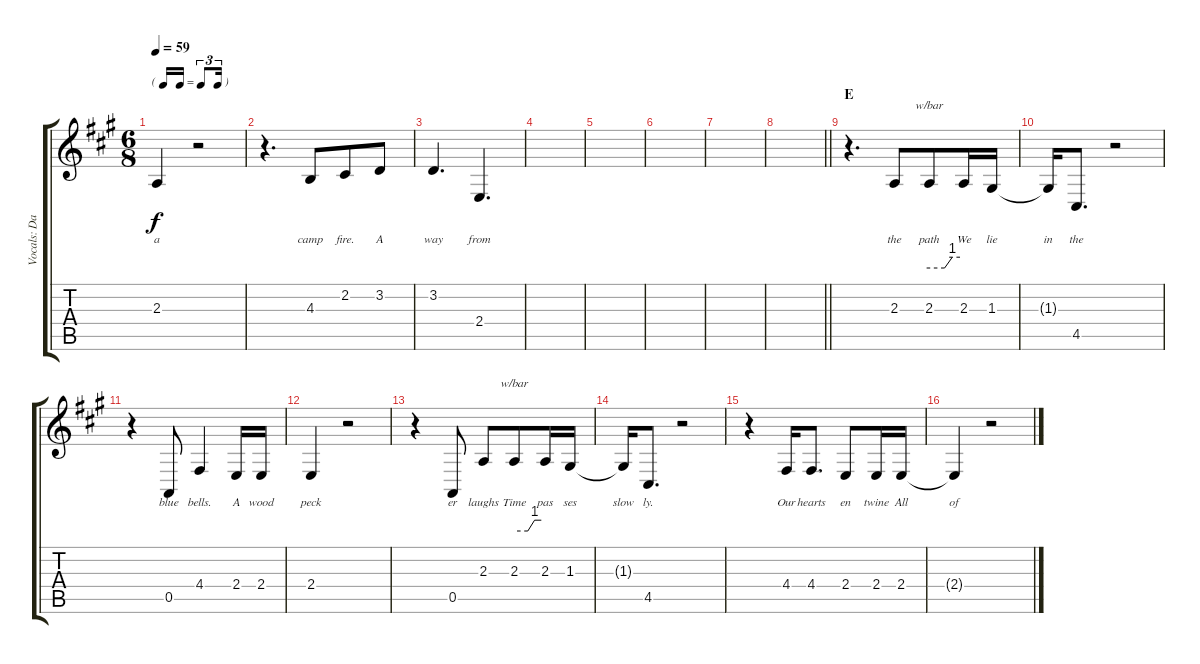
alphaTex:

\track ("Vocals: David Gilmour" "Vocals: Da") {instrument synthbrass2}
\staff {score tabs}
\tuning (E4 B3 G3 D3 A2 E2) {hide}
\ts (6 8)
\tf triplet16th
\tempo 59
\clef g2
\ks a
2.3.4{lyrics (0 "a") lyrics (1 "") lyrics (2 "") lyrics (3 "") lyrics (4 "") dy f} r.2 |
r.4{d} 4.3.8{lyrics (0 "camp") lyrics (1 "") lyrics (2 "") lyrics (3 "") lyrics (4 "")} 2.2.8{lyrics (0 "fire.") lyrics (1 "") lyrics (2 "") lyrics (3 "") lyrics (4 "")} 3.2.8{lyrics (0 "A") lyrics (1 "") lyrics (2 "") lyrics (3 "") lyrics (4 "")} |
3.2.4{d lyrics (0 "way") lyrics (1 "") lyrics (2 "") lyrics (3 "") lyrics (4 "")} 2.4.4{d lyrics (0 "from") lyrics (1 "") lyrics (2 "") lyrics (3 "") lyrics (4 "")} |
|
|
|
|
\barLineRight lightlight
|
\section ("" "E")
r.4{d} 2.3.8{lyrics (0 "the") lyrics (1 "") lyrics (2 "") lyrics (3 "") lyrics (4 "")} 2.3.8{tbe (custom default 0 0 30 0 45 4 60 4) lyrics (0 "path") lyrics (1 "") lyrics (2 "") lyrics (3 "") lyrics (4 "")} 2.3.16{lyrics (0 "We") lyrics (1 "") lyrics (2 "") lyrics (3 "") lyrics (4 "")} 1.3.16{lyrics (0 "lie") lyrics (1 "") lyrics (2 "") lyrics (3 "") lyrics (4 "")} |
1.3{t}.16{lyrics (0 "in") lyrics (1 "") lyrics (2 "") lyrics (3 "") lyrics (4 "")} 4.5.8{d lyrics (0 "the") lyrics (1 "") lyrics (2 "") lyrics (3 "") lyrics (4 "")} r.2 |
r.4 0.5.8{lyrics (0 "blue") lyrics (1 "") lyrics (2 "") lyrics (3 "") lyrics (4 "")} 4.4.4{lyrics (0 "bells.") lyrics (1 "") lyrics (2 "") lyrics (3 "") lyrics (4 "")} 2.4.16{lyrics (0 "A") lyrics (1 "") lyrics (2 "") lyrics (3 "") lyrics (4 "")} 2.4.16{lyrics (0 "wood") lyrics (1 "") lyrics (2 "") lyrics (3 "") lyrics (4 "")} |
2.4.4{lyrics (0 "peck") lyrics (1 "") lyrics (2 "") lyrics (3 "") lyrics (4 "")} r.2 |
r.4 0.5.8{lyrics (0 "er") lyrics (1 "") lyrics (2 "") lyrics (3 "") lyrics (4 "")} 2.3.8{lyrics (0 "laughs") lyrics (1 "") lyrics (2 "") lyrics (3 "") lyrics (4 "")} 2.3.8{tbe (custom default 0 0 30 0 45 4 60 4) lyrics (0 "Time") lyrics (1 "") lyrics (2 "") lyrics (3 "") lyrics (4 "")} 2.3.16{lyrics (0 "pas") lyrics (1 "") lyrics (2 "") lyrics (3 "") lyrics (4 "")} 1.3.16{lyrics (0 "ses") lyrics (1 "") lyrics (2 "") lyrics (3 "") lyrics (4 "")} |
1.3{t}.16{lyrics (0 "slow") lyrics (1 "") lyrics (2 "") lyrics (3 "") lyrics (4 "")} 4.5.8{d lyrics (0 "ly.") lyrics (1 "") lyrics (2 "") lyrics (3 "") lyrics (4 "")} r.2 |
r.4 4.4.16{lyrics (0 "Our") lyrics (1 "") lyrics (2 "") lyrics (3 "") lyrics (4 "")} 4.4.8{d lyrics (0 "hearts") lyrics (1 "") lyrics (2 "") lyrics (3 "") lyrics (4 "")} 2.4.8{lyrics (0 "en") lyrics (1 "") lyrics (2 "") lyrics (3 "") lyrics (4 "")} 2.4.16{lyrics (0 "twine") lyrics (1 "") lyrics (2 "") lyrics (3 "") lyrics (4 "")} 2.4.16{lyrics (0 "All") lyrics (1 "") lyrics (2 "") lyrics (3 "") lyrics (4 "")} |
2.4{t}.4{lyrics (0 "of") lyrics (1 "") lyrics (2 "") lyrics (3 "") lyrics (4 "")} r.2
